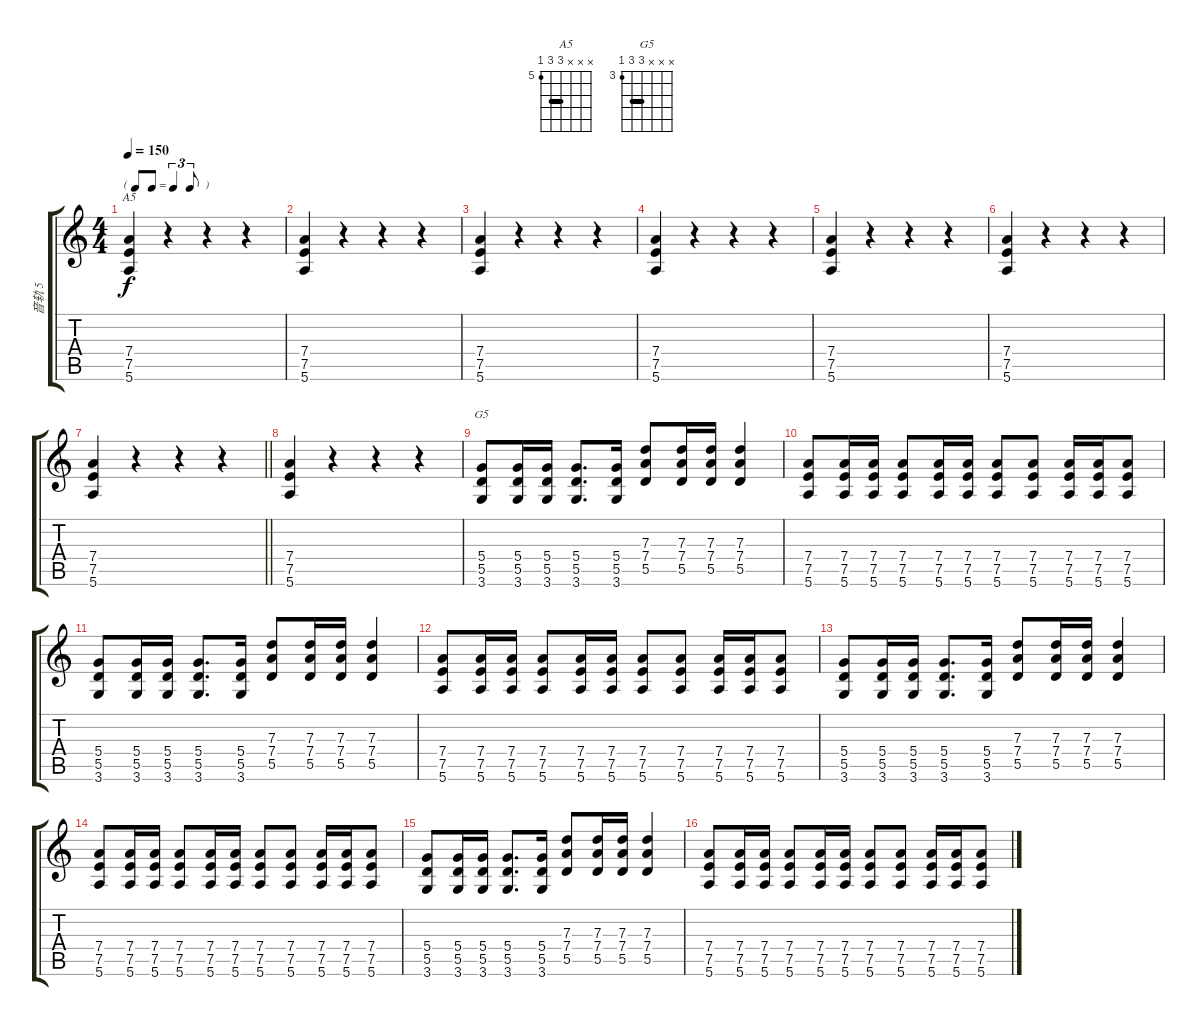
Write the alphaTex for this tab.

\track ("音轨 5" "音轨 5") {instrument distortionguitar}
\staff {score tabs}
\tuning (E4 B3 G3 D3 A2 E2) {hide}
\chord ("A5" x x x 7 7 5) {firstfret 5 barre 7}
\chord ("G5" x x x 5 5 3) {firstfret 3 barre 5}
\ts (4 4)
\tf triplet8th
\tempo 150
\clef g2
\ks c
(7.4 7.5 5.6).4{ch "A5" dy f} r.4 r.4 r.4 |
(7.4 7.5 5.6).4 r.4 r.4 r.4 |
(7.4 7.5 5.6).4 r.4 r.4 r.4 |
(7.4 7.5 5.6).4 r.4 r.4 r.4 |
(7.4 7.5 5.6).4 r.4 r.4 r.4 |
(7.4 7.5 5.6).4 r.4 r.4 r.4 |
\barLineRight lightlight
(7.4 7.5 5.6).4 r.4 r.4 r.4 |
(7.4 7.5 5.6).4 r.4 r.4 r.4 |
(5.4 5.5 3.6).8{ch "G5"} (5.4 5.5 3.6).16 (5.4 5.5 3.6).16 (5.4 5.5 3.6).8{d} (5.4 5.5 3.6).16 (7.3 7.4 5.5).8 (7.3 7.4 5.5).16 (7.3 7.4 5.5).16 (7.3 7.4 5.5).4 |
(7.4 7.5 5.6).8 (7.4 7.5 5.6).16 (7.4 7.5 5.6).16 (7.4 7.5 5.6).8 (7.4 7.5 5.6).16 (7.4 7.5 5.6).16 (7.4 7.5 5.6).8 (7.4 7.5 5.6).8 (7.4 7.5 5.6).16 (7.4 7.5 5.6).16 (7.4 7.5 5.6).8 |
(5.4 5.5 3.6).8 (5.4 5.5 3.6).16 (5.4 5.5 3.6).16 (5.4 5.5 3.6).8{d} (5.4 5.5 3.6).16 (7.3 7.4 5.5).8 (7.3 7.4 5.5).16 (7.3 7.4 5.5).16 (7.3 7.4 5.5).4 |
(7.4 7.5 5.6).8 (7.4 7.5 5.6).16 (7.4 7.5 5.6).16 (7.4 7.5 5.6).8 (7.4 7.5 5.6).16 (7.4 7.5 5.6).16 (7.4 7.5 5.6).8 (7.4 7.5 5.6).8 (7.4 7.5 5.6).16 (7.4 7.5 5.6).16 (7.4 7.5 5.6).8 |
(5.4 5.5 3.6).8 (5.4 5.5 3.6).16 (5.4 5.5 3.6).16 (5.4 5.5 3.6).8{d} (5.4 5.5 3.6).16 (7.3 7.4 5.5).8 (7.3 7.4 5.5).16 (7.3 7.4 5.5).16 (7.3 7.4 5.5).4 |
(7.4 7.5 5.6).8 (7.4 7.5 5.6).16 (7.4 7.5 5.6).16 (7.4 7.5 5.6).8 (7.4 7.5 5.6).16 (7.4 7.5 5.6).16 (7.4 7.5 5.6).8 (7.4 7.5 5.6).8 (7.4 7.5 5.6).16 (7.4 7.5 5.6).16 (7.4 7.5 5.6).8 |
(5.4 5.5 3.6).8 (5.4 5.5 3.6).16 (5.4 5.5 3.6).16 (5.4 5.5 3.6).8{d} (5.4 5.5 3.6).16 (7.3 7.4 5.5).8 (7.3 7.4 5.5).16 (7.3 7.4 5.5).16 (7.3 7.4 5.5).4 |
(7.4 7.5 5.6).8 (7.4 7.5 5.6).16 (7.4 7.5 5.6).16 (7.4 7.5 5.6).8 (7.4 7.5 5.6).16 (7.4 7.5 5.6).16 (7.4 7.5 5.6).8 (7.4 7.5 5.6).8 (7.4 7.5 5.6).16 (7.4 7.5 5.6).16 (7.4 7.5 5.6).8
